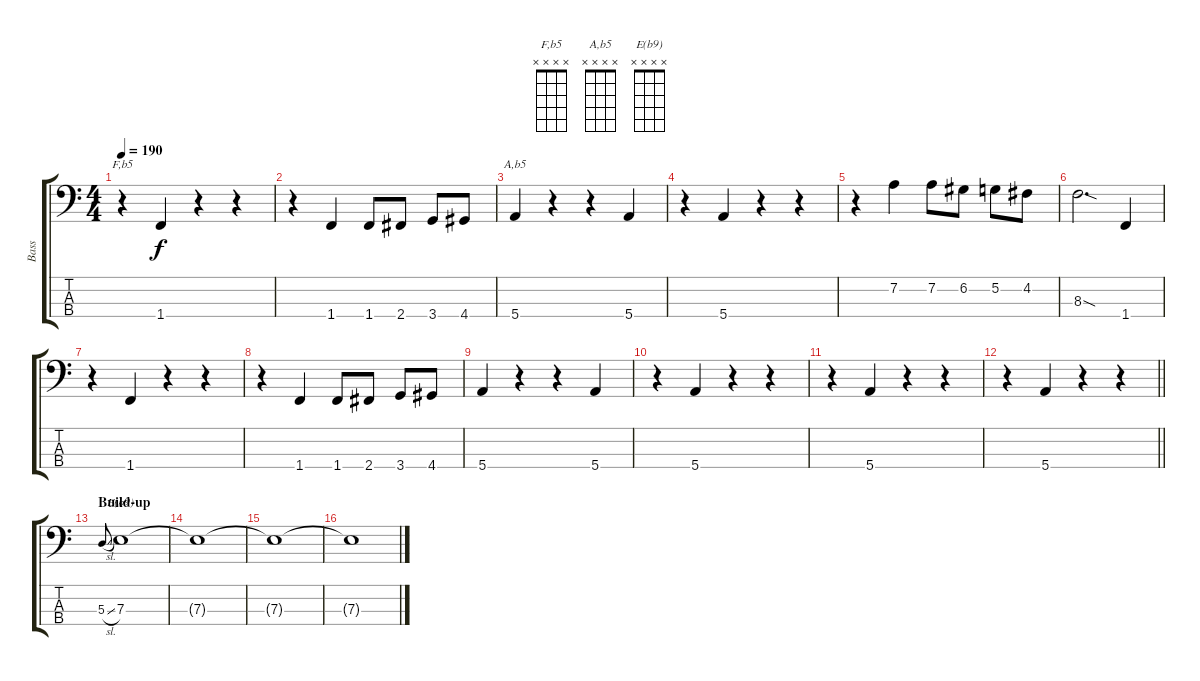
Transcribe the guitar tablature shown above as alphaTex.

\track ("Bass" "Bass") {instrument electricbasspick}
\staff {score tabs}
\tuning (G2 D2 A1 E1) {hide}
\chord ("F,b5" x x x x)
\chord ("A,b5" x x x x)
\chord ("E(b9)" x x x x)
\ts (4 4)
\tempo 190
\clef f4
\ks aminor
r.4{ch "F,b5" dy f} 1.4.4 r.4 r.4 |
r.4 1.4.4 1.4.8 2.4.8 3.4.8 4.4.8 |
5.4.4{ch "A,b5"} r.4 r.4 5.4.4 |
r.4 5.4.4 r.4 r.4 |
r.4 7.2.4 7.2.8 6.2.8 5.2.8 4.2.8 |
8.3{sod}.2{d} 1.4.4 |
r.4 1.4.4 r.4 r.4 |
r.4 1.4.4 1.4.8 2.4.8 3.4.8 4.4.8 |
5.4.4 r.4 r.4 5.4.4 |
r.4 5.4.4 r.4 r.4 |
r.4 5.4.4 r.4 r.4 |
\barLineRight lightlight
r.4 5.4.4 r.4 r.4 |
\section ("" "Build-up")
5.3{sl}.8{gr onbeat} 7.3.1{ch "E(b9)"} |
7.3{t}.1 |
7.3{t}.1 |
7.3{t}.1
